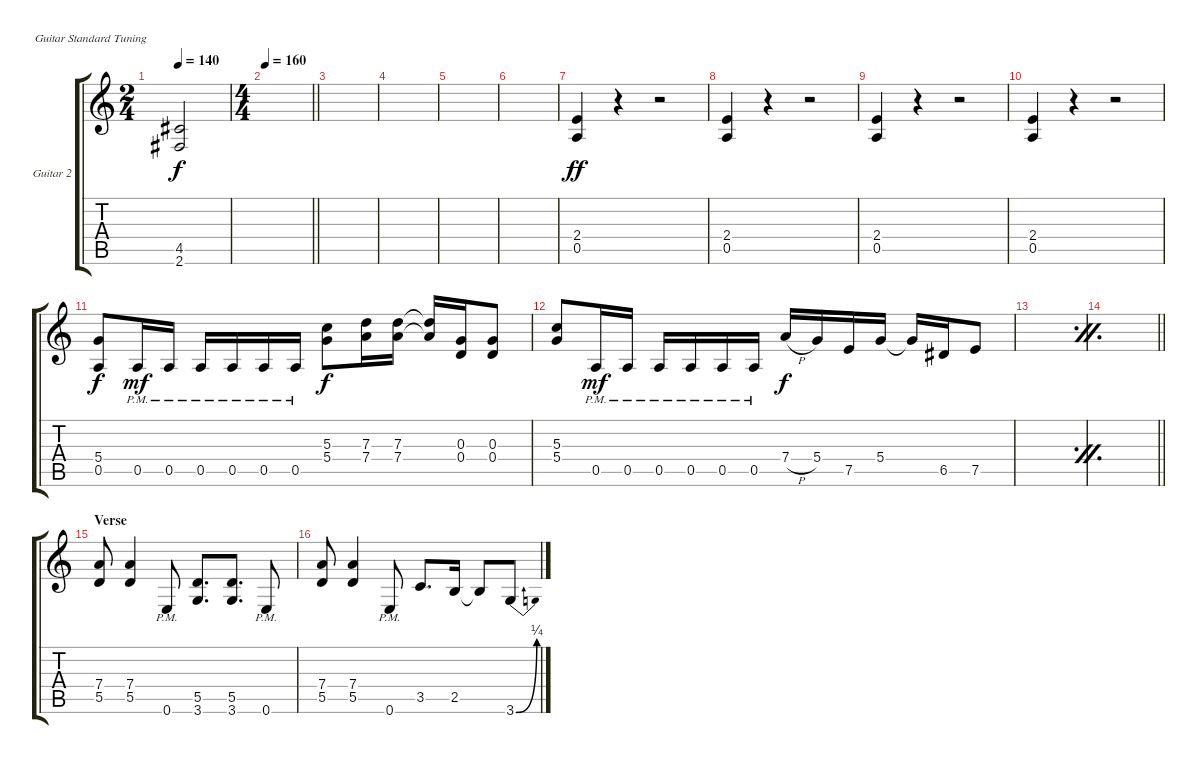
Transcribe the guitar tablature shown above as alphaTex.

\bracketExtendMode groupsimilarinstruments
\firstSystemTrackNameOrientation horizontal
\otherSystemsTrackNameOrientation horizontal
\track ("Guitar 2" "Guitar 2") {instrument overdrivenguitar}
\staff {score tabs}
\tuning (E4 B3 G3 D3 A2 E2)
\ts (2 4)
\tempo 140
\clef g2
\ks c
(4.5{t} 2.6{t}).2{dy f} |
\ts (4 4)
\tempo 160
\barLineRight lightlight
|
|
|
|
|
(2.4 0.5).4{dy ff} r.4 r.2 |
(2.4 0.5).4 r.4 r.2 |
(2.4 0.5).4 r.4 r.2 |
(2.4 0.5).4 r.4 r.2 |
(5.4 0.5).8{dy f} 0.5{pm}.16{dy mf} 0.5{pm}.16 0.5{pm}.16 0.5{pm}.16 0.5{pm}.16 0.5{pm}.16 (5.3 5.4).8{dy f} (7.3 7.4).16 (7.3 7.4).16 (7.3{t} 7.4{t}).16 (0.3 0.4).16 (0.3 0.4).8 |
(5.3 5.4).8 0.5{pm}.16{dy mf} 0.5{pm}.16 0.5{pm}.16 0.5{pm}.16 0.5{pm}.16 0.5{pm}.16 7.4{h}.16{dy f} 5.4.16 7.5.16 5.4.16 5.4{t}.16 6.5.16 7.5.8 |
\simile firstofdouble
|
\simile secondofdouble
\barLineRight lightlight
|
\section ("" "Verse")
\simile none
(7.4 5.5).8 (7.4 5.5).4 0.6{pm}.8 (5.5 3.6).8{d} (5.5 3.6).8{d} 0.6{pm}.8 |
(7.4 5.5).8 (7.4 5.5).4 0.6{pm}.8 3.5.8{d} 2.5.16 2.5{t}.8 3.6{be (bend 0 0 53.4 1)}.8
